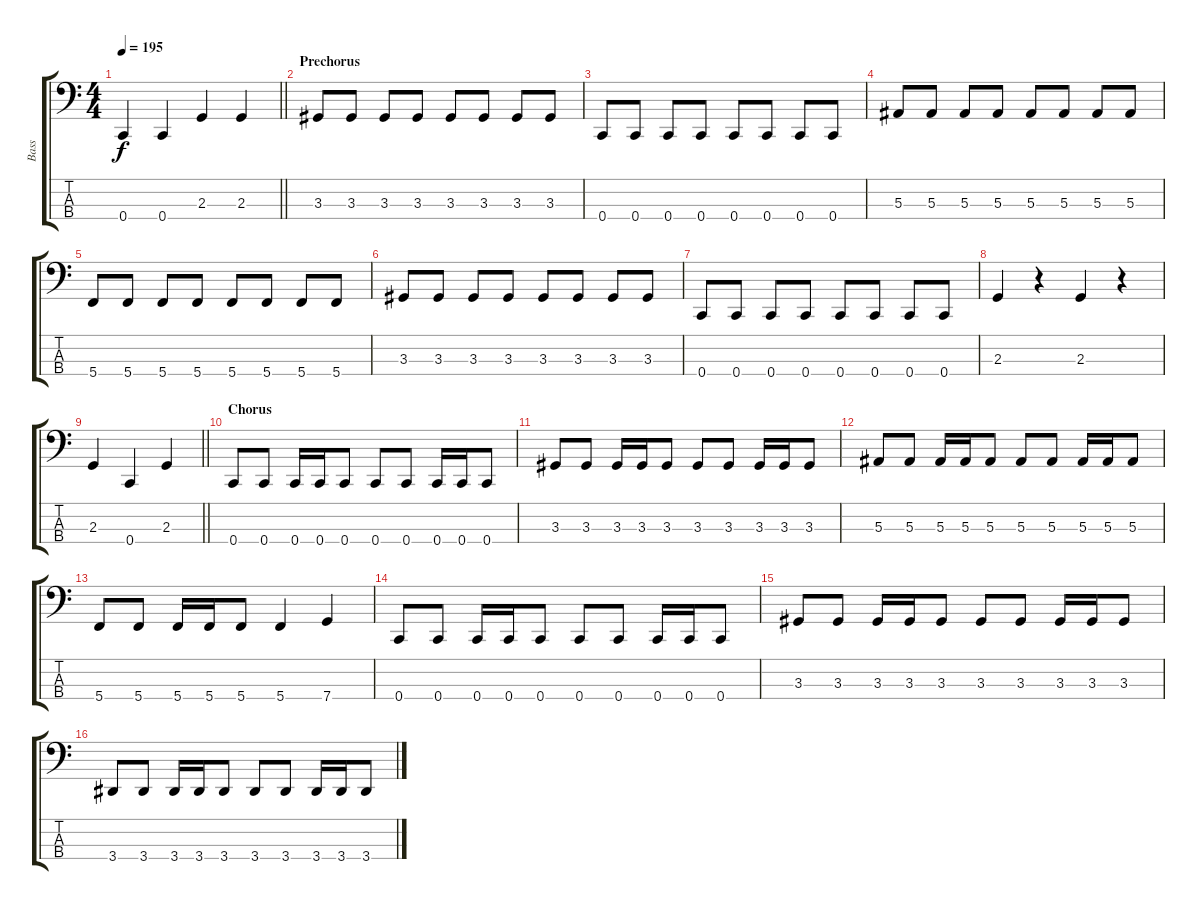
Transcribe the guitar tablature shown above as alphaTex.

\track ("Bass" "Bass") {instrument electricbasspick}
\staff {score tabs}
\tuning (Eb2 Bb1 F1 C1) {hide}
\ts (4 4)
\tempo 195
\clef f4
\barLineRight lightlight
\ks c
0.4.4{dy f} 0.4.4 2.3.4 2.3.4 |
\section ("" "Prechorus")
3.3.8 3.3.8 3.3.8 3.3.8 3.3.8 3.3.8 3.3.8 3.3.8 |
0.4.8 0.4.8 0.4.8 0.4.8 0.4.8 0.4.8 0.4.8 0.4.8 |
5.3.8 5.3.8 5.3.8 5.3.8 5.3.8 5.3.8 5.3.8 5.3.8 |
5.4.8 5.4.8 5.4.8 5.4.8 5.4.8 5.4.8 5.4.8 5.4.8 |
3.3.8 3.3.8 3.3.8 3.3.8 3.3.8 3.3.8 3.3.8 3.3.8 |
0.4.8 0.4.8 0.4.8 0.4.8 0.4.8 0.4.8 0.4.8 0.4.8 |
2.3.4 r.4 2.3.4 r.4 |
\barLineRight lightlight
2.3.4 0.4.4 2.3.4 |
\section ("" "Chorus")
0.4.8 0.4.8 0.4.16 0.4.16 0.4.8 0.4.8 0.4.8 0.4.16 0.4.16 0.4.8 |
3.3.8 3.3.8 3.3.16 3.3.16 3.3.8 3.3.8 3.3.8 3.3.16 3.3.16 3.3.8 |
5.3.8 5.3.8 5.3.16 5.3.16 5.3.8 5.3.8 5.3.8 5.3.16 5.3.16 5.3.8 |
5.4.8 5.4.8 5.4.16 5.4.16 5.4.8 5.4.4 7.4.4 |
0.4.8 0.4.8 0.4.16 0.4.16 0.4.8 0.4.8 0.4.8 0.4.16 0.4.16 0.4.8 |
3.3.8 3.3.8 3.3.16 3.3.16 3.3.8 3.3.8 3.3.8 3.3.16 3.3.16 3.3.8 |
3.4.8 3.4.8 3.4.16 3.4.16 3.4.8 3.4.8 3.4.8 3.4.16 3.4.16 3.4.8
